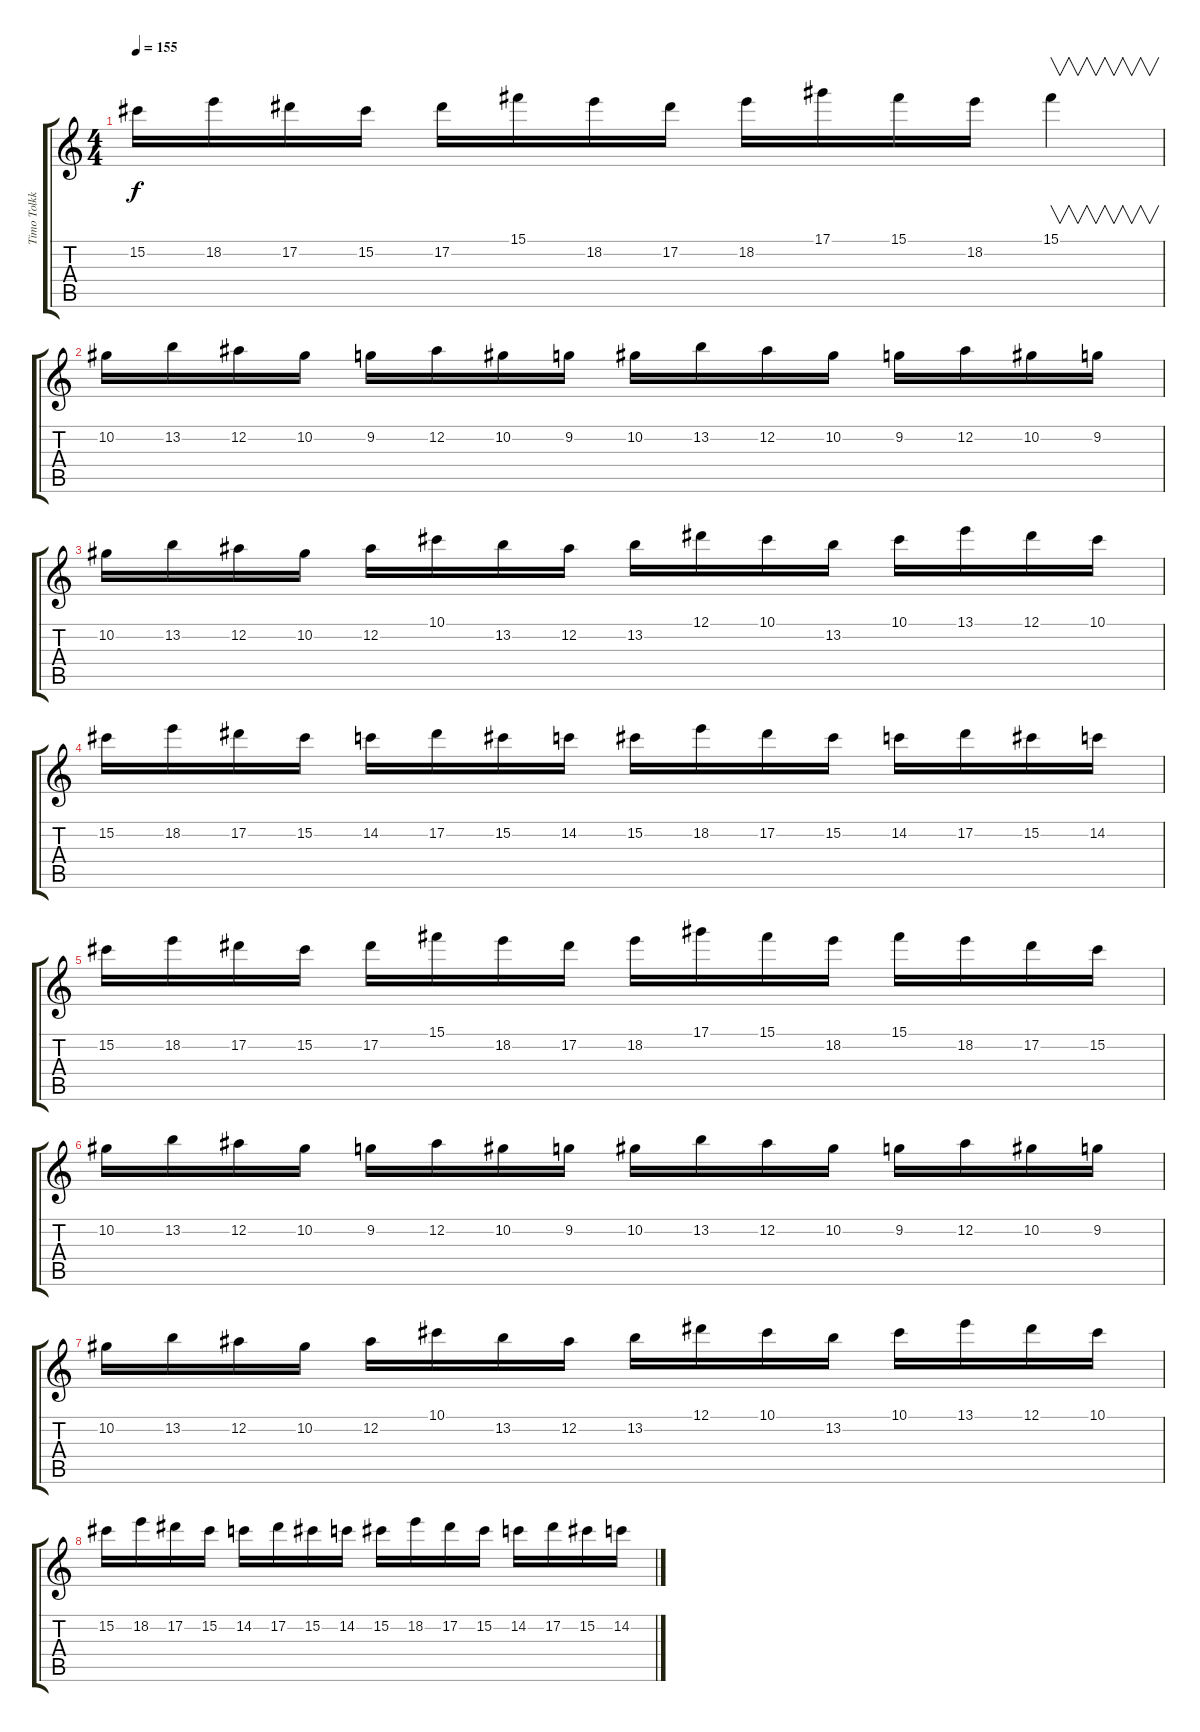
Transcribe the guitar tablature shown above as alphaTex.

\track ("Timo Tolkki" "Timo Tolkk") {instrument distortionguitar}
\staff {score tabs}
\tuning (Eb4 Bb3 Gb3 Db3 Ab2 Eb2) {hide}
\ts (4 4)
\tempo 155
\clef g2
\ks c
15.2.16{dy f} 18.2.16 17.2.16 15.2.16 17.2.16 15.1.16 18.2.16 17.2.16 18.2.16 17.1.16 15.1.16 18.2.16 15.1.4{v} |
10.2.16 13.2.16 12.2.16 10.2.16 9.2.16 12.2.16 10.2.16 9.2.16 10.2.16 13.2.16 12.2.16 10.2.16 9.2.16 12.2.16 10.2.16 9.2.16 |
10.2.16 13.2.16 12.2.16 10.2.16 12.2.16 10.1.16 13.2.16 12.2.16 13.2.16 12.1.16 10.1.16 13.2.16 10.1.16 13.1.16 12.1.16 10.1.16 |
15.2.16 18.2.16 17.2.16 15.2.16 14.2.16 17.2.16 15.2.16 14.2.16 15.2.16 18.2.16 17.2.16 15.2.16 14.2.16 17.2.16 15.2.16 14.2.16 |
15.2.16 18.2.16 17.2.16 15.2.16 17.2.16 15.1.16 18.2.16 17.2.16 18.2.16 17.1.16 15.1.16 18.2.16 15.1.16 18.2.16 17.2.16 15.2.16 |
10.2.16 13.2.16 12.2.16 10.2.16 9.2.16 12.2.16 10.2.16 9.2.16 10.2.16 13.2.16 12.2.16 10.2.16 9.2.16 12.2.16 10.2.16 9.2.16 |
10.2.16 13.2.16 12.2.16 10.2.16 12.2.16 10.1.16 13.2.16 12.2.16 13.2.16 12.1.16 10.1.16 13.2.16 10.1.16 13.1.16 12.1.16 10.1.16 |
15.2.16 18.2.16 17.2.16 15.2.16 14.2.16 17.2.16 15.2.16 14.2.16 15.2.16 18.2.16 17.2.16 15.2.16 14.2.16 17.2.16 15.2.16 14.2.16
